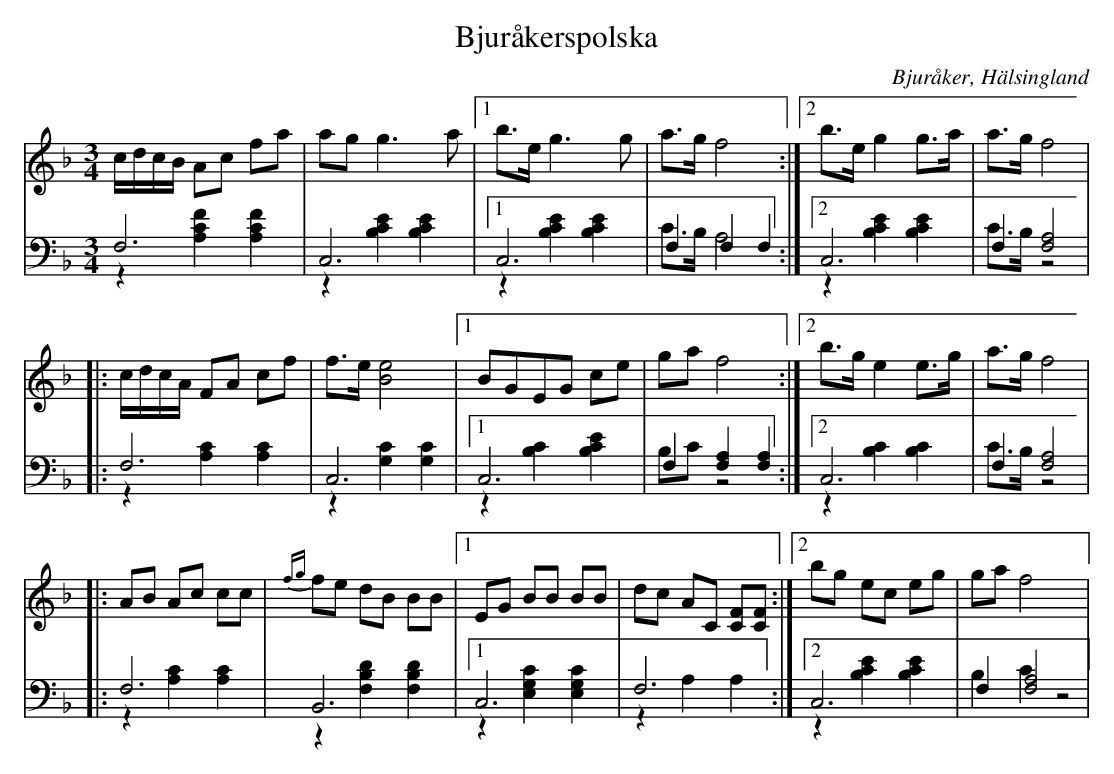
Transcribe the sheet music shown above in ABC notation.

X:1
T: Bjuråkerspolska
O: Bjuråker, Hälsingland
M: 3/4
L: 1/16
K: F
V:1
V:2
V:3 merge
V:1
 cdcB A2c2 f2a2|a2g2 g6 a2|1 b2>e2 g6 g2|a2>g2 f8 :|2 b2>e2 g4 g2>a2|a2>g2 f8 |
|:cdcA F2A2 c2f2|f2>e2 [B8e8]|1 B2G2E2G2 c2e2|g2a2 f8:|2 b2>g2 e4 e2>g2|a2>g2 f8|
|:A2B2 A2c2 c2c2|{fg}f2e2 d2B2 B2B2|1 E2G2 B2B2 B2B2|d2c2 A2C2 [C2F2][C2F2]:|2 b2g2 e2c2 e2g2|g2a2 f8|
V:2 clef=bass
 F,12|C,12|1 C,12|F,4 F,4 F,4 :|2 C,12|F,4 [F,8A,8] |
|:F,12|C,12|1 C,12|F,4 [F,4A,4] [F,4A,4]:|2 C,12|F,4 [F,8A,8]|
|:F,12|B,,12|1 C,12|F,12:|2 C,12|F,4 [F,8A,8]|
V:3 clef=bass
 z4 [A,4C4F4] [A,4C4F4]|z4 [B,4C4E4] [B,4C4E4]|1 z4 [B,4C4E4] [B,4C4E4]|C2>B,2 A,8 :|2 z4 [B,4C4E4] [B,4C4E4]|C2>B,2 z8 |
|:z4 [A,4C4] [A,4C4]|z4 [G,4C4] [G,4C4]|1 z4 [B,4C4] [B,4C4E4]|B,2C2 z8:|2 z4 [B,4C4] [B,4C4]|C2>B,2 z8|
|:z4 [A,4C4] [A,4C4]|z4 [F,4B,4D4]  [F,4B,4D4]|1 z4 [E,4G,4C4] [E,4G,4C4]|z4 A,4 A,4:|2 z4 [B,4C4E4] [B,4C4E4]|B,4C4 z8|
